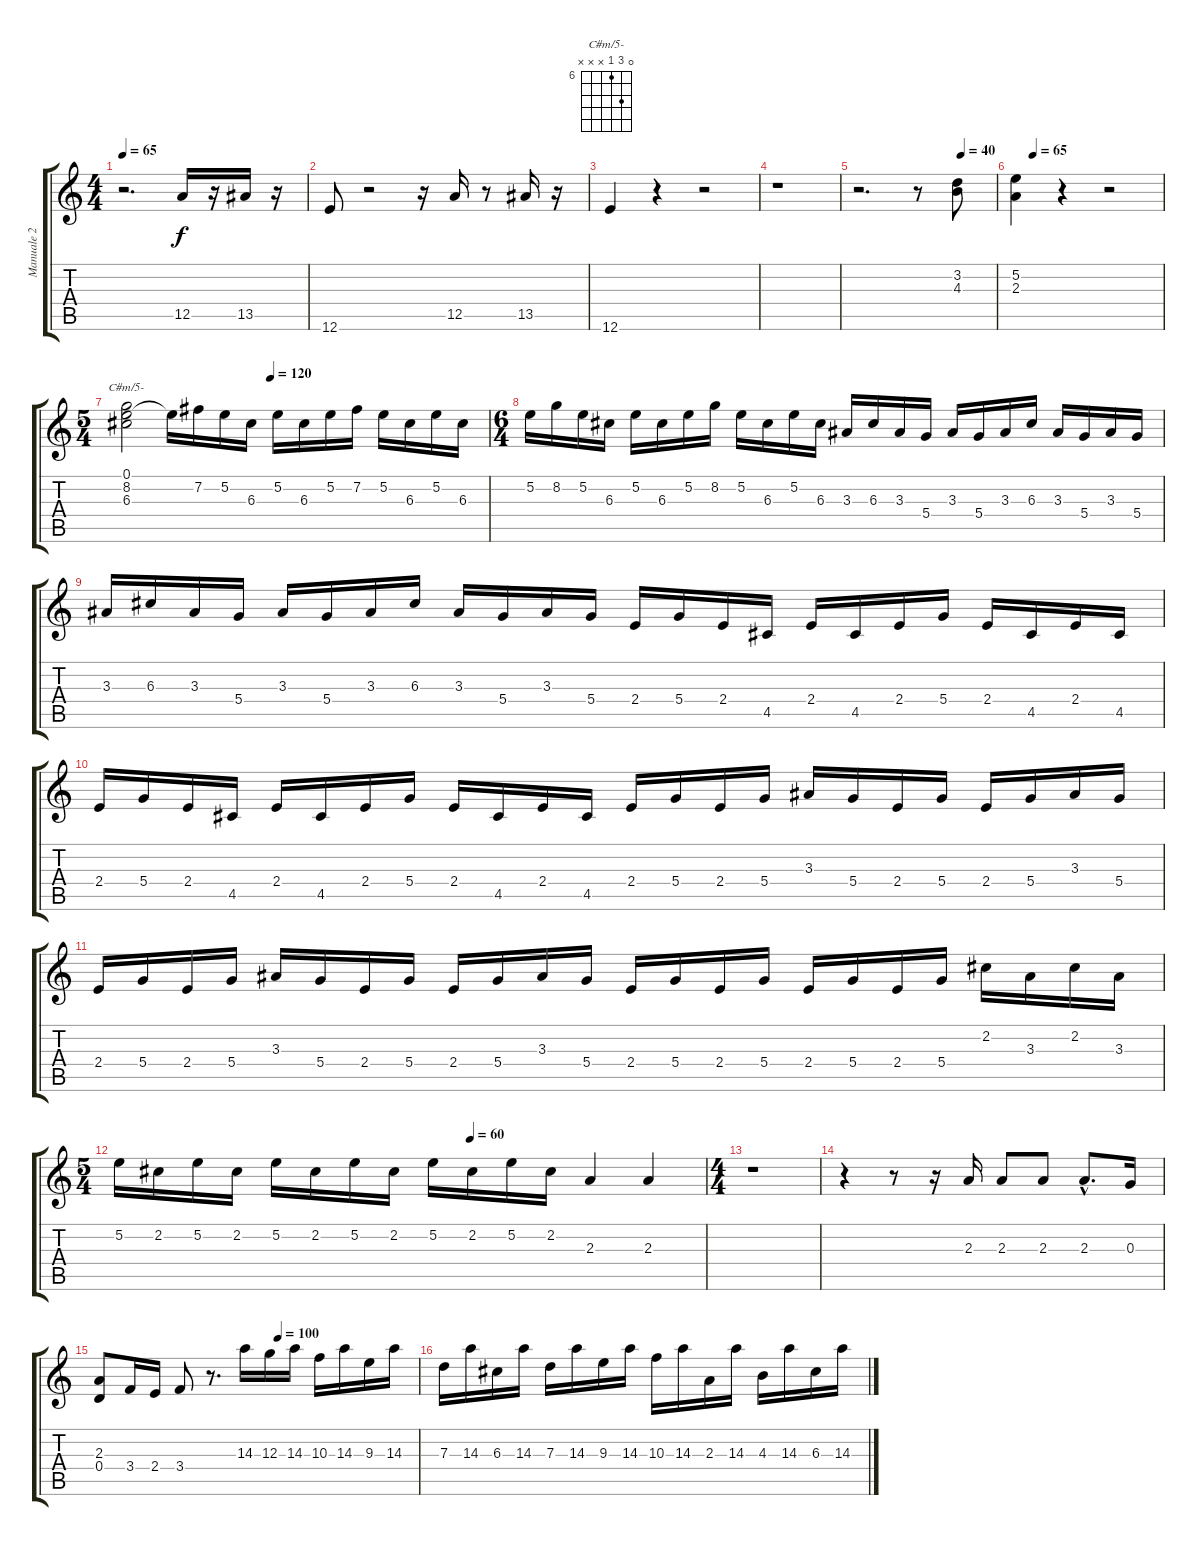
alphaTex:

\track ("Manuale 2" "Manuale 2") {instrument overdrivenguitar}
\staff {score tabs}
\tuning (E4 B3 G3 D3 A2 E2) {hide}
\chord ("C#m/5-" 0 8 6 x x x) {firstfret 6}
\ts (4 4)
\tempo 65
\clef g2
\ks c
r.2{d dy f} 12.5.16 r.16 13.5.16 r.16 |
12.6.8 r.2 r.16 12.5.16 r.8 13.5.16 r.16 |
12.6.4 r.4 r.2 |
r.1 |
\tempo (40 0.75)
r.2{d} r.8 (3.2 4.3).8 |
\tempo (65 0.125)
(5.2 2.3).4 r.4 r.2 |
\ts (5 4)
\tempo (120 0.4)
(0.1 8.2 6.3).2{ch "C#m/5-"} 0.1{t}.16 7.2.16 5.2.16 6.3.16 5.2.16 6.3.16 5.2.16 7.2.16 5.2.16 6.3.16 5.2.16 6.3.16 |
\ts (6 4)
5.2.16 8.2.16 5.2.16 6.3.16 5.2.16 6.3.16 5.2.16 8.2.16 5.2.16 6.3.16 5.2.16 6.3.16 3.3.16 6.3.16 3.3.16 5.4.16 3.3.16 5.4.16 3.3.16 6.3.16 3.3.16 5.4.16 3.3.16 5.4.16 |
3.3.16 6.3.16 3.3.16 5.4.16 3.3.16 5.4.16 3.3.16 6.3.16 3.3.16 5.4.16 3.3.16 5.4.16 2.4.16 5.4.16 2.4.16 4.5.16 2.4.16 4.5.16 2.4.16 5.4.16 2.4.16 4.5.16 2.4.16 4.5.16 |
2.4.16 5.4.16 2.4.16 4.5.16 2.4.16 4.5.16 2.4.16 5.4.16 2.4.16 4.5.16 2.4.16 4.5.16 2.4.16 5.4.16 2.4.16 5.4.16 3.3.16 5.4.16 2.4.16 5.4.16 2.4.16 5.4.16 3.3.16 5.4.16 |
2.4.16 5.4.16 2.4.16 5.4.16 3.3.16 5.4.16 2.4.16 5.4.16 2.4.16 5.4.16 3.3.16 5.4.16 2.4.16 5.4.16 2.4.16 5.4.16 2.4.16 5.4.16 2.4.16 5.4.16 2.2.16 3.3.16 2.2.16 3.3.16 |
\ts (5 4)
\tempo (60 0.6)
5.2.16 2.2.16 5.2.16 2.2.16 5.2.16 2.2.16 5.2.16 2.2.16 5.2.16 2.2.16 5.2.16 2.2.16 2.3.4 2.3.4 |
\ts (4 4)
r.1 |
r.4 r.8 r.16 2.3.16 2.3.8 2.3.8 2.3{hac}.8{d} 0.3.16 |
\tempo (100 0.5625)
(2.3 0.4).8 3.4.16 2.4.16 3.4.8 r.8{d} 14.3.16 12.3.16 14.3.16 10.3.16 14.3.16 9.3.16 14.3.16 |
7.3.16 14.3.16 6.3.16 14.3.16 7.3.16 14.3.16 9.3.16 14.3.16 10.3.16 14.3.16 2.3.16 14.3.16 4.3.16 14.3.16 6.3.16 14.3.16
